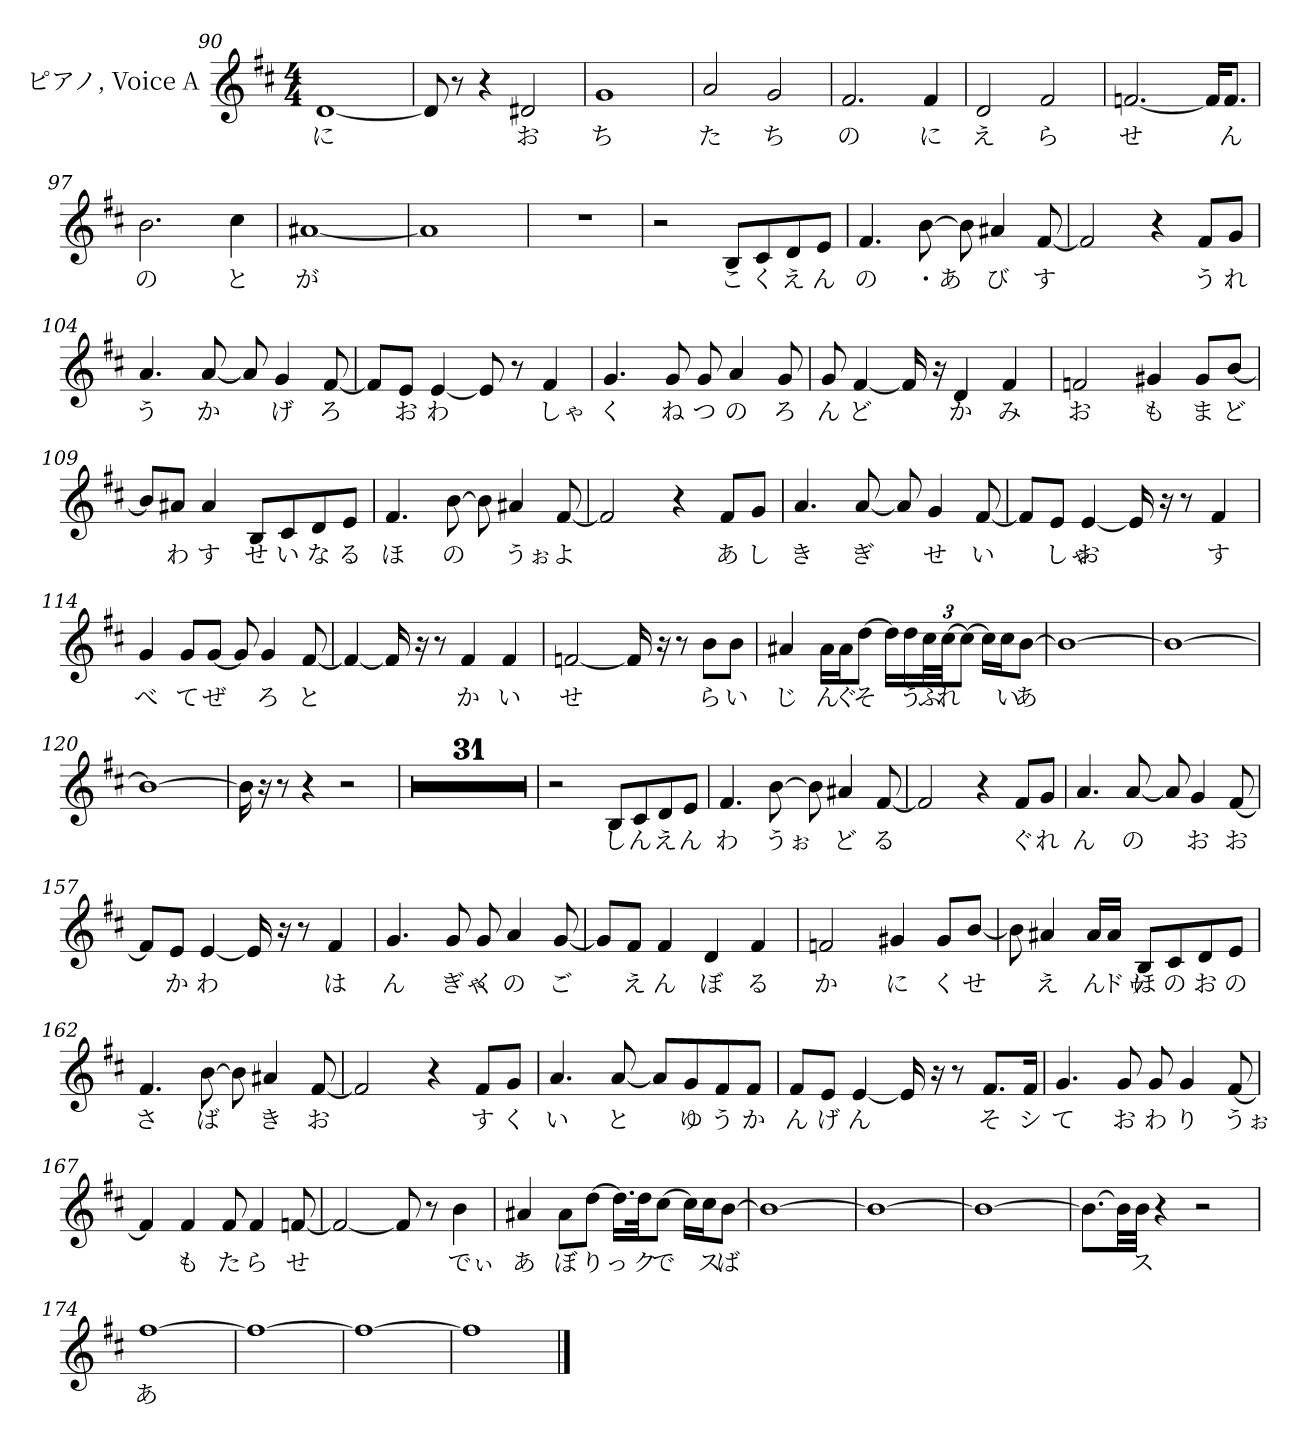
**kern	**text
*part1	*part1
*staff1	*staff1
*I"ピアノ, Voice A	*
*clefG2	*
*k[f#c#]	*
*M4/4	*
=90	=90
!	!LO:LY:b
[1d	に
=91	=91
8d/]	.
8r	.
4r	.
!	!LO:LY:b
2d#X/	お
=92	=92
!	!LO:LY:b
1g	ち
=93	=93
!	!LO:LY:b
2a/	た
!	!LO:LY:b
2g/	ち
=94	=94
!	!LO:LY:b
2.f#/	の
!	!LO:LY:b
4f#/	に
=95	=95
!	!LO:LY:b
2d/	え
!	!LO:LY:b
2f#/	ら
=96	=96
!	!LO:LY:b
[2.fn/	せ
16f/KL]	.
!	!LO:LY:b
8.f/J	ん
=97	=97
!	!LO:LY:b
2.b\	の
!	!LO:LY:b
4cc#\	と
=98	=98
!	!LO:LY:b
[1a#X	が
=99	=99
1a#]	.
=100	=100
1r	.
!!LO:PB:g=z
=101	=101
2r	.
!	!LO:LY:b
8B/L	こ
!	!LO:LY:b
8c#/	く
!	!LO:LY:b
8d/	え
!	!LO:LY:b
8e/J	ん
=102	=102
!	!LO:LY:b
4.f#/	の
!	!LO:LY:b
[8b\	・あ
8b\]	.
!	!LO:LY:b
4a#X/	び
!	!LO:LY:b
[8f#/	す
=103	=103
2f#/]	.
4r	.
!	!LO:LY:b
8f#/L	う
!	!LO:LY:b
8g/J	れ
=104	=104
!	!LO:LY:b
4.a/	う
!	!LO:LY:b
[8a/	か
8a/]	.
!	!LO:LY:b
4g/	げ
!	!LO:LY:b
[8f#/	ろ
=105	=105
8f#/L]	.
!	!LO:LY:b
8e/J	お
!	!LO:LY:b
[4e/	わ
8e/]	.
8r	.
!	!LO:LY:b
4f#/	しゃ
=106	=106
!	!LO:LY:b
4.g/	く
!	!LO:LY:b
8g/	ね
!	!LO:LY:b
8g/	つ
!	!LO:LY:b
4a/	の
!	!LO:LY:b
8g/	ろ
!!LO:LB:g=z
=107	=107
!	!LO:LY:b
8g/	ん
!	!LO:LY:b
[4f#/	ど
16f#/]	.
16r	.
!	!LO:LY:b
4d/	か
!	!LO:LY:b
4f#/	み
=108	=108
!	!LO:LY:b
2fn/	お
!	!LO:LY:b
4g#X/	も
!	!LO:LY:b
8g#/L	ま
!	!LO:LY:b
[8b/J	ど
=109	=109
8b/L]	.
!	!LO:LY:b
8a#X/J	わ
!	!LO:LY:b
4a#/	す
!	!LO:LY:b
8B/L	せ
!	!LO:LY:b
8c#/	い
!	!LO:LY:b
8d/	な
!	!LO:LY:b
8e/J	る
=110	=110
!	!LO:LY:b
4.f#/	ほ
!	!LO:LY:b
[8b\	の
8b\]	.
!	!LO:LY:b
4a#X/	うぉ
!	!LO:LY:b
[8f#/	よ
=111	=111
2f#/]	.
4r	.
!	!LO:LY:b
8f#/L	あ
!	!LO:LY:b
8g/J	し
=112	=112
!	!LO:LY:b
4.a/	き
!	!LO:LY:b
[8a/	ぎ
8a/]	.
!	!LO:LY:b
4g/	せ
!	!LO:LY:b
[8f#/	い
!!LO:LB:g=z
=113	=113
8f#/L]	.
!	!LO:LY:b
8e/J	しゃ
!	!LO:LY:b
[4e/	お
16e/]	.
16r	.
8r	.
!	!LO:LY:b
4f#/	す
=114	=114
!	!LO:LY:b
4g/	べ
!	!LO:LY:b
8g/L	て
!	!LO:LY:b
[8g/J	ぜ
8g/]	.
!	!LO:LY:b
4g/	ろ
!	!LO:LY:b
[8f#/	と
=115	=115
4f#/_	.
16f#/]	.
16r	.
8r	.
!	!LO:LY:b
4f#/	か
!	!LO:LY:b
4f#/	い
=116	=116
!	!LO:LY:b
[2fn/	せ
16f/]	.
16r	.
8r	.
!	!LO:LY:b
8b\L	ら
!	!LO:LY:b
8b\J	い
=117	=117
!	!LO:LY:b
4a#X/	じ
!	!LO:LY:b
16a#\LL	ん
!	!LO:LY:b
16a#\J	ぐ
!	!LO:LY:b
[8dd\J	そ
16dd\LL]	.
!	!LO:LY:b
16dd\	う
*Xbrackettup	*
!	!LO:LY:b
48cc#\L	ふ
!	!LO:LY:b
[48cc#\JJ	れ
12cc#\J_	.
16cc#\LL]	.
!	!LO:LY:b
16cc#\J	い
!	!LO:LY:b
[8b\J	あ
=118	=118
1b_	.
!!LO:LB:g=z
=119	=119
1b_	.
=120	=120
1b_	.
=121	=121
16b\]	.
16r	.
8r	.
4r	.
2r	.
=122	=122
1r	.
=123	=123
1r	.
=124	=124
1r	.
=125	=125
1r	.
=126	=126
1r	.
=127	=127
1r	.
=128	=128
1r	.
=129	=129
1r	.
=130	=130
1r	.
=131	=131
1r	.
=132	=132
1r	.
=133	=133
1r	.
=134	=134
1r	.
=135	=135
1r	.
!!LO:LB:g=z
=136	=136
1r	.
=137	=137
1r	.
=138	=138
1r	.
=139	=139
1r	.
=140	=140
1r	.
=141	=141
1r	.
=142	=142
1r	.
=143	=143
1r	.
=144	=144
1r	.
=145	=145
1r	.
=146	=146
1r	.
=147	=147
1r	.
=148	=148
1r	.
=149	=149
1r	.
=150	=150
1r	.
=151	=151
1r	.
=152	=152
1r	.
!!LO:LB:g=z
=153	=153
2r	.
!	!LO:LY:b
8B/L	し
!	!LO:LY:b
8c#/	ん
!	!LO:LY:b
8d/	え
!	!LO:LY:b
8e/J	ん
=154	=154
!	!LO:LY:b
4.f#/	わ
!	!LO:LY:b
[8b\	うぉ
8b\]	.
!	!LO:LY:b
4a#X/	ど
!	!LO:LY:b
[8f#/	る
=155	=155
2f#/]	.
4r	.
!	!LO:LY:b
8f#/L	ぐ
!	!LO:LY:b
8g/J	れ
=156	=156
!	!LO:LY:b
4.a/	ん
!	!LO:LY:b
[8a/	の
8a/]	.
!	!LO:LY:b
4g/	お
!	!LO:LY:b
[8f#/	お
=157	=157
8f#/L]	.
!	!LO:LY:b
8e/J	か
!	!LO:LY:b
[4e/	わ
16e/]	.
16r	.
8r	.
!	!LO:LY:b
4f#/	は
=158	=158
!	!LO:LY:b
4.g/	ん
!	!LO:LY:b
8g/	ぎゃ
!	!LO:LY:b
8g/	く
!	!LO:LY:b
4a/	の
!	!LO:LY:b
[8g/	ご
!!LO:LB:g=z
=159	=159
8g/L]	.
!	!LO:LY:b
8f#/J	え
!	!LO:LY:b
4f#/	ん
!	!LO:LY:b
4d/	ぼ
!	!LO:LY:b
4f#/	る
=160	=160
!	!LO:LY:b
2fn/	か
!	!LO:LY:b
4g#X/	に
!	!LO:LY:b
8g#/L	く
!	!LO:LY:b
[8b/J	せ
=161	=161
8b\]	.
!	!LO:LY:b
4a#X/	え
!	!LO:LY:b
16a#/LL	ん
!	!LO:LY:b
16a#/JJ	ドゥ
!	!LO:LY:b
8B/L	ほ
!	!LO:LY:b
8c#/	の
!	!LO:LY:b
8d/	お
!	!LO:LY:b
8e/J	の
=162	=162
!	!LO:LY:b
4.f#/	さ
!	!LO:LY:b
[8b\	ば
8b\]	.
!	!LO:LY:b
4a#X/	き
!	!LO:LY:b
[8f#/	お
=163	=163
2f#/]	.
4r	.
!	!LO:LY:b
8f#/L	す
!	!LO:LY:b
8g/J	く
=164	=164
!	!LO:LY:b
4.a/	い
!	!LO:LY:b
[8a/	と
8a/L]	.
!	!LO:LY:b
8g/	ゆ
!	!LO:LY:b
8f#/	う
!	!LO:LY:b
8f#/J	か
!!LO:LB:g=z
=165	=165
!	!LO:LY:b
8f#/L	ん
!	!LO:LY:b
8e/J	げ
!	!LO:LY:b
[4e/	ん
16e/]	.
16r	.
8r	.
!	!LO:LY:b
8.f#/L	そ
!	!LO:LY:b
16f#/Jk	シ
=166	=166
!	!LO:LY:b
4.g/	て
!	!LO:LY:b
8g/	お
!	!LO:LY:b
8g/	わ
!	!LO:LY:b
4g/	り
!	!LO:LY:b
[8f#/	うぉ
=167	=167
4f#/]	.
!	!LO:LY:b
4f#/	も
!	!LO:LY:b
8f#/	た
!	!LO:LY:b
4f#/	ら
!	!LO:LY:b
[8fn/	せ
=168	=168
2f/_	.
8f/]	.
8r	.
!	!LO:LY:b
4b\	でぃ
=169	=169
!	!LO:LY:b
4a#X/	あ
!	!LO:LY:b
8a#\L	ぼ
!	!LO:LY:b
[8dd\J	りっ
16.dd\LL]	.
!	!LO:LY:b
32dd\JK	ク
!	!LO:LY:b
[8cc#\J	で
16cc#\LL]	.
!	!LO:LY:b
16cc#\J	ス
!	!LO:LY:b
[8b\J	ば
=170	=170
1b_	.
=171	=171
1b_	.
!!LO:LB:g=z
=172	=172
1b_	.
=173	=173
8.b\L_	.
32b\LL]	.
!	!LO:LY:b
32b\JJJ	ス
4r	.
2r	.
=174	=174
!	!LO:LY:b
[1ff#	あ
=175	=175
1ff#_	.
=176	=176
1ff#_	.
=177	=177
1ff#]	.
==	==
*-	*-
